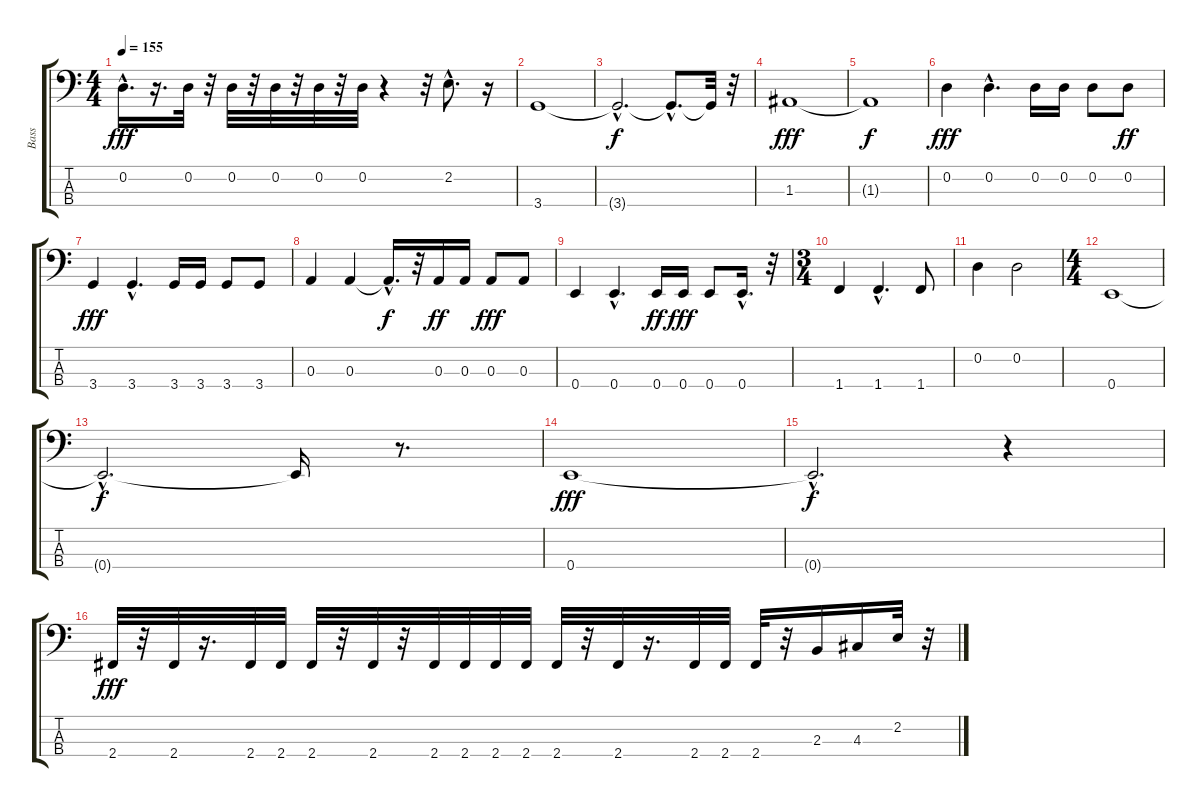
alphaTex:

\track ("Bass                " "Bass      ") {instrument fretlessbass}
\staff {score tabs}
\tuning (G2 D2 A1 E1) {hide}
\ts (4 4)
\tempo 155
\clef f4
\ks c
0.2{hac}.16{d dy fff} r.16{d} 0.2.32 r.32 0.2.32 r.32 0.2.32 r.32 0.2.32 r.32 0.2.32 r.4 r.32 2.2{hac}.8{d} r.16 |
3.4.1 |
3.4{hac t}.2{d dy f} 3.4{hac t}.8{d} 3.4{t}.32 r.32 |
1.3.1{dy fff} |
1.3{t}.1{dy f} |
0.2.4{dy fff} 0.2{hac}.4{d} 0.2.16 0.2.16 0.2.8 0.2.8{dy ff} |
3.4.4{dy fff} 3.4{hac}.4{d} 3.4.16 3.4.16 3.4.8 3.4.8 |
0.3.4 0.3.4 0.3{hac t}.16{d dy f} r.32 0.3.16{dy ff} 0.3.16 0.3.8{dy fff} 0.3.8 |
0.4.4 0.4{hac}.4{d} 0.4.16{dy ff} 0.4.16{dy fff} 0.4.8 0.4{hac}.16{d} r.32 |
\ts (3 4)
1.4.4 1.4{hac}.4{d} 1.4.8 |
0.2.4 0.2.2 |
\ts (4 4)
0.4.1 |
0.4{hac t}.2{d dy f} 0.4{t}.16 r.8{d} |
0.4.1{dy fff} |
0.4{hac t}.2{d dy f} r.4 |
2.4.32{dy fff instrument electricbassfinger} r.32 2.4.32 r.16{d} 2.4.32 2.4.32 2.4.32 r.32 2.4.32 r.32 2.4.32 2.4.32 2.4.32 2.4.32 2.4.32 r.32 2.4.32 r.16{d} 2.4.32 2.4.32 2.4.32 r.32 2.3.16 4.3.16 2.2.32 r.32
